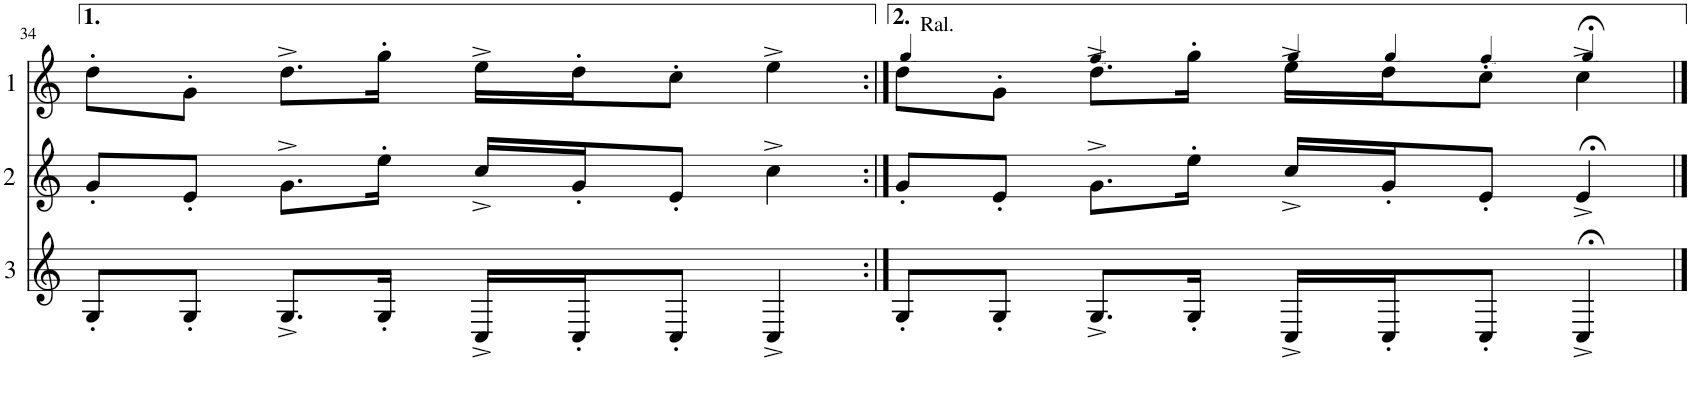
**kern	**kern	**kern
*part3	*part2	*part1
*staff3	*staff2	*staff1
*I"Cor 3	*I"Cor 2	*I"Cor 1
!!LO:PB:g=z
*clefG2	*clefG2	*clefG2
*Trd4c7	*Trd4c7	*Trd4c7
*k[]	*k[]	*k[]
*M4/4	*M4/4	*M4/4
*met(c)	*met(c)	*met(c)
=34	=34	=34
8G'/L	8g'/L	8dd'\L
8G'/J	8e'/J	8g'\J
8.G^/L	8.g^\L	8.dd^\L
16G'/Jk	16ee'\Jk	16gg'\Jk
16C^/LL	16cc^/LL	16ee^\LL
16C'/J	16g'/J	16dd'\J
8C'/J	8e'/J	8cc'\J
4C^/	4cc^\	4ee^\
=35:|!	=35:|!	=35:|!
*	*	*MM66
!	!	!LO:TX:a:t=Ral.
8G'/L	8g'/L	8dd'\L
8G'/J	8e'/J	8g'\J
*	*	*MM60
8.G^/L	8.g^\L	8.dd^\L
16G'/Jk	16ee'\Jk	16gg'\Jk
*	*	*MM54
16C^/LL	16cc^/LL	16ee^\LL
*	*	*MM47
16C'/J	16g'/J	16dd'\J
*	*	*MM40
8C'/J	8e'/J	8cc'\J
*	*	*MM20
4C;<^/	4e;<^/	4cc;<^\
==	==	==
*-	*-	*-
